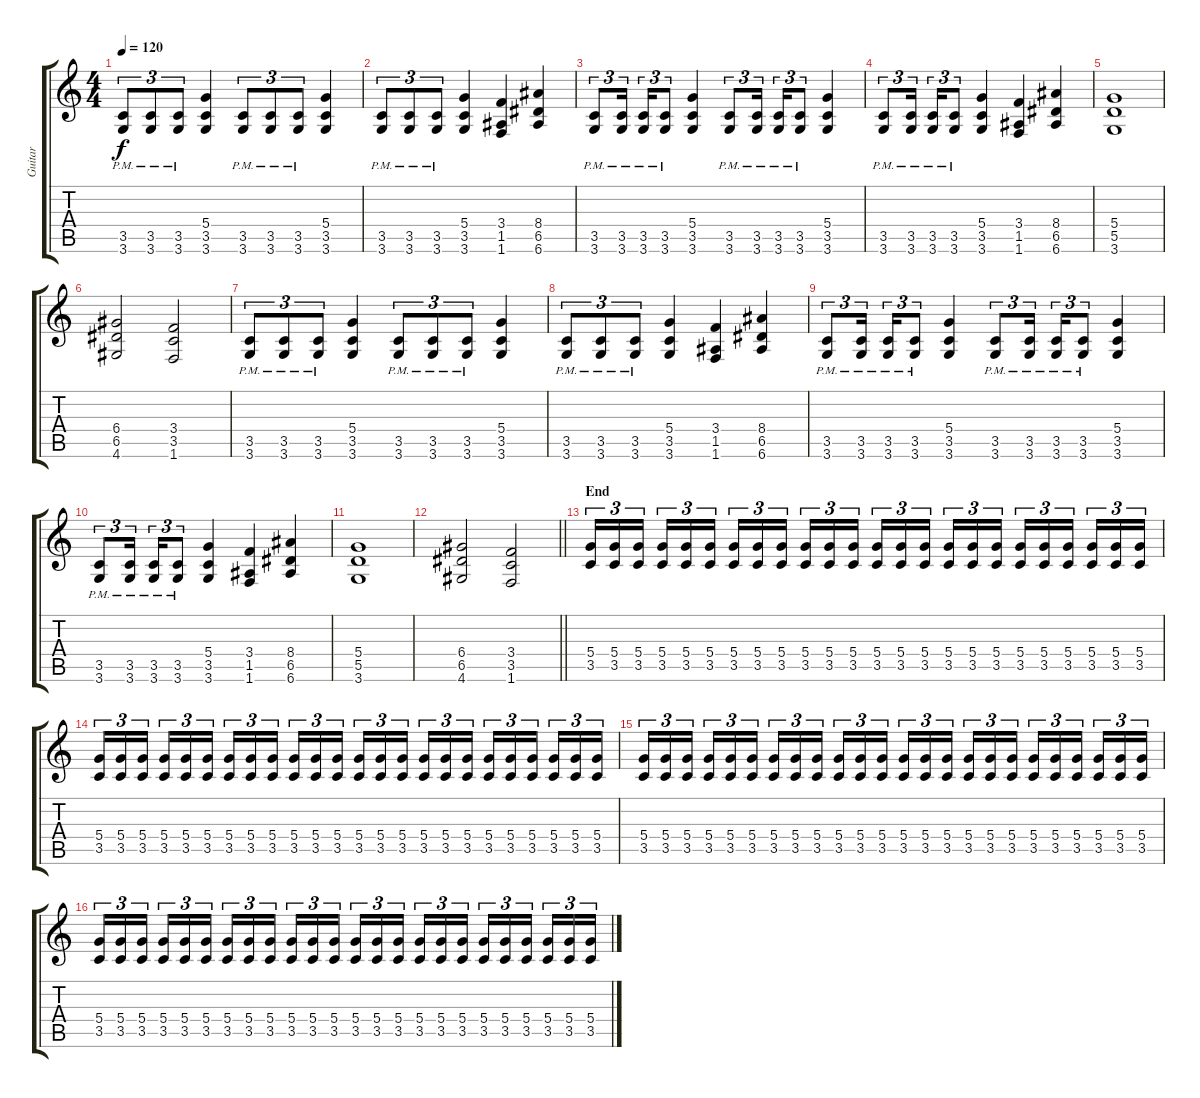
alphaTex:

\track ("Guitar" "Guitar") {instrument distortionguitar}
\staff {score tabs}
\tuning (E4 B3 G3 D3 A2 E2) {hide}
\ts (4 4)
\tempo 120
\clef g2
\ks c
(3.5{pm} 3.6{pm}).8{tu (3 2) dy f} (3.5{pm} 3.6{pm}).8{tu (3 2)} (3.5{pm} 3.6{pm}).8{tu (3 2)} (5.4 3.5 3.6).4 (3.5{pm} 3.6{pm}).8{tu (3 2)} (3.5{pm} 3.6{pm}).8{tu (3 2)} (3.5{pm} 3.6{pm}).8{tu (3 2)} (5.4 3.5 3.6).4 |
(3.5{pm} 3.6{pm}).8{tu (3 2)} (3.5{pm} 3.6{pm}).8{tu (3 2)} (3.5{pm} 3.6{pm}).8{tu (3 2)} (5.4 3.5 3.6).4 (3.4 1.5 1.6).4 (8.4 6.5 6.6).4 |
(3.5{pm} 3.6{pm}).8{tu (3 2)} (3.5{pm} 3.6{pm}).16{tu (3 2) beam splitsecondary} (3.5{pm} 3.6{pm}).16{tu (3 2)} (3.5{pm} 3.6{pm}).8{tu (3 2)} (5.4 3.5 3.6).4 (3.5{pm} 3.6{pm}).8{tu (3 2)} (3.5{pm} 3.6{pm}).16{tu (3 2) beam splitsecondary} (3.5{pm} 3.6{pm}).16{tu (3 2)} (3.5{pm} 3.6{pm}).8{tu (3 2)} (5.4 3.5 3.6).4 |
(3.5{pm} 3.6{pm}).8{tu (3 2)} (3.5{pm} 3.6{pm}).16{tu (3 2) beam splitsecondary} (3.5{pm} 3.6{pm}).16{tu (3 2)} (3.5{pm} 3.6{pm}).8{tu (3 2)} (5.4 3.5 3.6).4 (3.4 1.5 1.6).4 (8.4 6.5 6.6).4 |
(5.4 5.5 3.6).1 |
(6.4 6.5 4.6).2 (3.4 3.5 1.6).2 |
(3.5{pm} 3.6{pm}).8{tu (3 2)} (3.5{pm} 3.6{pm}).8{tu (3 2)} (3.5{pm} 3.6{pm}).8{tu (3 2)} (5.4 3.5 3.6).4 (3.5{pm} 3.6{pm}).8{tu (3 2)} (3.5{pm} 3.6{pm}).8{tu (3 2)} (3.5{pm} 3.6{pm}).8{tu (3 2)} (5.4 3.5 3.6).4 |
(3.5{pm} 3.6{pm}).8{tu (3 2)} (3.5{pm} 3.6{pm}).8{tu (3 2)} (3.5{pm} 3.6{pm}).8{tu (3 2)} (5.4 3.5 3.6).4 (3.4 1.5 1.6).4 (8.4 6.5 6.6).4 |
(3.5{pm} 3.6{pm}).8{tu (3 2)} (3.5{pm} 3.6{pm}).16{tu (3 2) beam splitsecondary} (3.5{pm} 3.6{pm}).16{tu (3 2)} (3.5{pm} 3.6{pm}).8{tu (3 2)} (5.4 3.5 3.6).4 (3.5{pm} 3.6{pm}).8{tu (3 2)} (3.5{pm} 3.6{pm}).16{tu (3 2) beam splitsecondary} (3.5{pm} 3.6{pm}).16{tu (3 2)} (3.5{pm} 3.6{pm}).8{tu (3 2)} (5.4 3.5 3.6).4 |
(3.5{pm} 3.6{pm}).8{tu (3 2)} (3.5{pm} 3.6{pm}).16{tu (3 2) beam splitsecondary} (3.5{pm} 3.6{pm}).16{tu (3 2)} (3.5{pm} 3.6{pm}).8{tu (3 2)} (5.4 3.5 3.6).4 (3.4 1.5 1.6).4 (8.4 6.5 6.6).4 |
(5.4 5.5 3.6).1 |
\barLineRight lightlight
(6.4 6.5 4.6).2 (3.4 3.5 1.6).2 |
\section ("" "End")
(5.4 3.5).16{tu (3 2)} (5.4 3.5).16{tu (3 2)} (5.4 3.5).16{tu (3 2) beam splitsecondary} (5.4 3.5).16{tu (3 2)} (5.4 3.5).16{tu (3 2)} (5.4 3.5).16{tu (3 2)} (5.4 3.5).16{tu (3 2)} (5.4 3.5).16{tu (3 2)} (5.4 3.5).16{tu (3 2) beam splitsecondary} (5.4 3.5).16{tu (3 2)} (5.4 3.5).16{tu (3 2)} (5.4 3.5).16{tu (3 2)} (5.4 3.5).16{tu (3 2)} (5.4 3.5).16{tu (3 2)} (5.4 3.5).16{tu (3 2) beam splitsecondary} (5.4 3.5).16{tu (3 2)} (5.4 3.5).16{tu (3 2)} (5.4 3.5).16{tu (3 2)} (5.4 3.5).16{tu (3 2)} (5.4 3.5).16{tu (3 2)} (5.4 3.5).16{tu (3 2) beam splitsecondary} (5.4 3.5).16{tu (3 2)} (5.4 3.5).16{tu (3 2)} (5.4 3.5).16{tu (3 2)} |
(5.4 3.5).16{tu (3 2)} (5.4 3.5).16{tu (3 2)} (5.4 3.5).16{tu (3 2) beam splitsecondary} (5.4 3.5).16{tu (3 2)} (5.4 3.5).16{tu (3 2)} (5.4 3.5).16{tu (3 2)} (5.4 3.5).16{tu (3 2)} (5.4 3.5).16{tu (3 2)} (5.4 3.5).16{tu (3 2) beam splitsecondary} (5.4 3.5).16{tu (3 2)} (5.4 3.5).16{tu (3 2)} (5.4 3.5).16{tu (3 2)} (5.4 3.5).16{tu (3 2)} (5.4 3.5).16{tu (3 2)} (5.4 3.5).16{tu (3 2) beam splitsecondary} (5.4 3.5).16{tu (3 2)} (5.4 3.5).16{tu (3 2)} (5.4 3.5).16{tu (3 2)} (5.4 3.5).16{tu (3 2)} (5.4 3.5).16{tu (3 2)} (5.4 3.5).16{tu (3 2) beam splitsecondary} (5.4 3.5).16{tu (3 2)} (5.4 3.5).16{tu (3 2)} (5.4 3.5).16{tu (3 2)} |
(5.4 3.5).16{tu (3 2)} (5.4 3.5).16{tu (3 2)} (5.4 3.5).16{tu (3 2) beam splitsecondary} (5.4 3.5).16{tu (3 2)} (5.4 3.5).16{tu (3 2)} (5.4 3.5).16{tu (3 2)} (5.4 3.5).16{tu (3 2)} (5.4 3.5).16{tu (3 2)} (5.4 3.5).16{tu (3 2) beam splitsecondary} (5.4 3.5).16{tu (3 2)} (5.4 3.5).16{tu (3 2)} (5.4 3.5).16{tu (3 2)} (5.4 3.5).16{tu (3 2)} (5.4 3.5).16{tu (3 2)} (5.4 3.5).16{tu (3 2) beam splitsecondary} (5.4 3.5).16{tu (3 2)} (5.4 3.5).16{tu (3 2)} (5.4 3.5).16{tu (3 2)} (5.4 3.5).16{tu (3 2)} (5.4 3.5).16{tu (3 2)} (5.4 3.5).16{tu (3 2) beam splitsecondary} (5.4 3.5).16{tu (3 2)} (5.4 3.5).16{tu (3 2)} (5.4 3.5).16{tu (3 2)} |
(5.4 3.5).16{tu (3 2)} (5.4 3.5).16{tu (3 2)} (5.4 3.5).16{tu (3 2) beam splitsecondary} (5.4 3.5).16{tu (3 2)} (5.4 3.5).16{tu (3 2)} (5.4 3.5).16{tu (3 2)} (5.4 3.5).16{tu (3 2)} (5.4 3.5).16{tu (3 2)} (5.4 3.5).16{tu (3 2) beam splitsecondary} (5.4 3.5).16{tu (3 2)} (5.4 3.5).16{tu (3 2)} (5.4 3.5).16{tu (3 2)} (5.4 3.5).16{tu (3 2)} (5.4 3.5).16{tu (3 2)} (5.4 3.5).16{tu (3 2) beam splitsecondary} (5.4 3.5).16{tu (3 2)} (5.4 3.5).16{tu (3 2)} (5.4 3.5).16{tu (3 2)} (5.4 3.5).16{tu (3 2)} (5.4 3.5).16{tu (3 2)} (5.4 3.5).16{tu (3 2) beam splitsecondary} (5.4 3.5).16{tu (3 2)} (5.4 3.5).16{tu (3 2)} (5.4 3.5).16{tu (3 2)}
